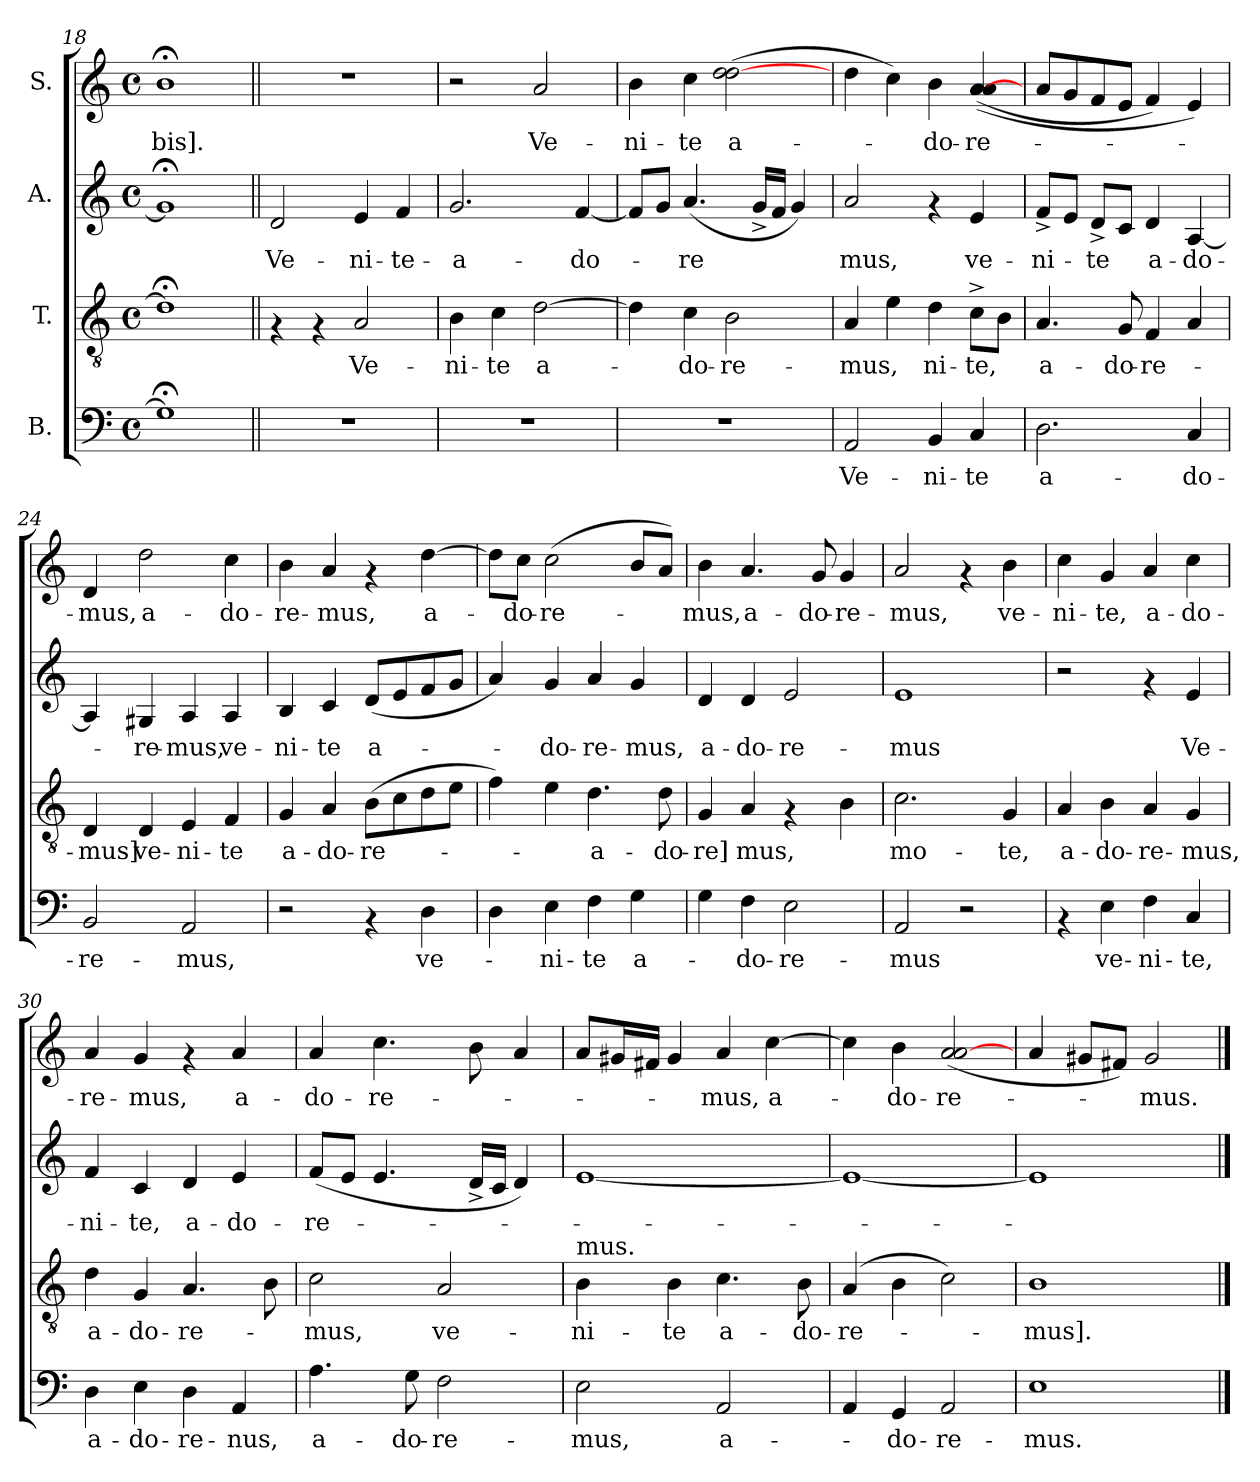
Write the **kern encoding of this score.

**kern	**text	**kern	**text	**kern	**text	**kern	**text
*part4	*part4	*part3	*part3	*part2	*part2	*part1	*part1
*staff4	*staff4	*staff3	*staff3	*staff2	*staff2	*staff1	*staff1
*I"B.	*	*I"T.	*	*I"A.	*	*I"S.	*
*clefF4	*	*clefGv2	*	*clefG2	*	*clefG2	*
*k[]	*	*k[]	*	*k[]	*	*k[]	*
*C:	*	*C:	*	*C:	*	*C:	*
*M4/4	*	*M4/4	*	*M4/4	*	*M4/4	*
*met(c)	*	*met(c)	*	*met(c)	*	*met(c)	*
=18	=18	=18	=18	=18	=18	=18	=18
!	!	!	!	!	!	!	!LO:LY:b
1G;]	.	1d;]	.	1g;<]	.	1b;	-bis].
!!LO:PB:g=z
=19||	=19||	=19||	=19||	=19||	=19||	=19||	=19||
!	!	!	!	!	!LO:LY:b	!	!
1r	.	4rF	.	2d/	Ve-	1r	.
.	.	4rF	.	.	.	.	.
!	!	!	!LO:LY:b	!	!LO:LY:b	!	!
.	.	2A/	Ve-	4e/	-ni-	.	.
!	!	!	!	!	!LO:LY:b	!	!
.	.	.	.	4f/	-te-	.	.
=20	=20	=20	=20	=20	=20	=20	=20
!	!	!	!LO:LY:b	!	!LO:LY:b	!	!
1r	.	4B\	-ni-	2.g/	-a-	2r	.
!	!	!	!LO:LY:b	!	!	!	!
.	.	4c\	-te	.	.	.	.
!	!	!	!LO:LY:b	!	!	!	!LO:LY:b
.	.	[>2d\	a-	.	.	2a/	Ve-
!	!	!	!	!	!LO:LY:b	!	!
.	.	.	.	[>4f/	-do-	.	.
=21	=21	=21	=21	=21	=21	=21	=21
!	!	!	!	!	!	!	!LO:LY:b
1r	.	4d\]	.	8f/L]	.	4b\	-ni-
.	.	.	.	8g/J	.	.	.
!	!	!	!LO:LY:b	!	!LO:LY:b	!	!LO:LY:b
.	.	4c\	-do-	(>4.a/	-re	4cc\	-te
!	!	!	!LO:LY:b	!	!	!	!LO:LY:b
.	.	2B\	-re-	.	.	(>2dd\ [>2dd\	a-
.	.	.	.	16g^</LL	.	.	.
.	.	.	.	16f/JJ	.	.	.
.	.	.	.	4g/)	.	.	.
=22	=22	=22	=22	=22	=22	=22	=22
!	!LO:LY:b	!	!LO:LY:b	!	!LO:LY:b	!	!
2AA/	Ve-	4A/	-mus,	2a/	mus,	4dd\	.
.	.	4e\	.	.	.	4cc\)	.
!	!LO:LY:b	!	!LO:LY:b	!	!	!	!LO:LY:b
4BB/	-ni-	4d\	ni-	4rf	.	4b\	-do-
!	!LO:LY:b	!	!LO:LY:b	!	!LO:LY:b	!	!LO:LY:b
4C/	-te	8c^>\L	-te,	4e/	ve-	(>(>4a/ 4a/ [>4a/	-re-
.	.	8B\J	.	.	.	.	.
=23	=23	=23	=23	=23	=23	=23	=23
!	!LO:LY:b	!	!LO:LY:b	!	!LO:LY:b	!	!
2.D\	a-	4.A/	a-	8f^</L	-ni-	8a/L	.
.	.	.	.	8e/J	.	8g/	.
!	!	!	!	!	!LO:LY:b	!	!
.	.	.	.	8d^</L	-te	8f/	.
!	!	!	!LO:LY:b	!	!	!	!
.	.	8G/	-do-	8c/J	.	8e/J	.
!	!	!	!LO:LY:b	!	!LO:LY:b	!	!
.	.	4F/	-re-	4d/	a-	4f/)	.
!	!LO:LY:b	!	!	!	!LO:LY:b	!	!
4C/	-do-	4A/	.	[>4A/	-do-	4e/)	.
!!LO:PB:g=z
=24	=24	=24	=24	=24	=24	=24	=24
!	!LO:LY:b	!	!LO:LY:b	!	!	!	!LO:LY:b
2BB/	-re-	4D/	-mus]	4A/]	.	4d/	-mus,
!	!	!	!LO:LY:b	!	!LO:LY:b	!	!LO:LY:b
.	.	4D/	ve-	4G#X/	-re-	2dd\	a-
!	!LO:LY:b	!	!LO:LY:b	!	!LO:LY:b	!	!
2AA/	-mus,	4E/	-ni-	4A/	-mus,	.	.
!	!	!	!LO:LY:b	!	!LO:LY:b	!	!LO:LY:b
.	.	4F/	-te	4A/	ve-	4cc\	-do-
=25	=25	=25	=25	=25	=25	=25	=25
!	!	!	!LO:LY:b	!	!LO:LY:b	!	!LO:LY:b
2r	.	4G/	a-	4B/	-ni-	4b\	-re-
!	!	!	!LO:LY:b	!	!LO:LY:b	!	!LO:LY:b
.	.	4A/	-do-	4c/	-te	4a/	-mus,
!	!	!	!LO:LY:b	!	!LO:LY:b	!	!
4rAA	.	(>8B\L	-re-	(<8d/L	a-	4rf	.
.	.	8c\	.	8e/	.	.	.
!	!LO:LY:b	!	!	!	!	!	!LO:LY:b
4D\	ve-	8d\	.	8f/	.	[>4dd\	a-
.	.	8e\J	.	8g/J	.	.	.
=26	=26	=26	=26	=26	=26	=26	=26
4D\	.	4f\)	.	4a/)	.	8dd\L]	.
!	!	!	!	!	!	!	!LO:LY:b
.	.	.	.	.	.	8cc\J	-do-
!	!LO:LY:b	!	!	!	!LO:LY:b	!	!LO:LY:b
4E\	-ni-	4e\	.	4g/	-do-	(>2cc\	-re-
!	!LO:LY:b	!	!LO:LY:b	!	!LO:LY:b	!	!
4F\	-te	4.d\	-a-	4a/	-re-	.	.
!	!LO:LY:b	!	!	!	!LO:LY:b	!	!
4G\	a-	.	.	4g/	-mus,	8b/L	.
!	!	!	!LO:LY:b	!	!	!	!
.	.	8d\	-do-	.	.	8a/J)	.
=27	=27	=27	=27	=27	=27	=27	=27
!	!	!	!LO:LY:b	!	!LO:LY:b	!	!LO:LY:b
4G\	.	4G/	-re]	4d/	a-	4b\	-mus,
!	!LO:LY:b	!	!LO:LY:b	!	!LO:LY:b	!	!LO:LY:b
4F\	-do-	4A/	mus,	4d/	-do-	4.a/	a-
!	!LO:LY:b	!	!	!	!LO:LY:b	!	!
2E\	-re-	4rF	.	2e/	-re-	.	.
!	!	!	!	!	!	!	!LO:LY:b
.	.	.	.	.	.	8g/	-do-
!	!	!	!	!	!	!	!LO:LY:b
.	.	4B\	.	.	.	4g/	-re-
!!LO:LB:g=z
=28	=28	=28	=28	=28	=28	=28	=28
!	!LO:LY:b	!	!LO:LY:b	!	!LO:LY:b	!	!LO:LY:b
2AA/	-mus	2.c\	mo-	1e	-mus	2a/	-mus,
2r	.	.	.	.	.	4rf	.
!	!	!	!LO:LY:b	!	!	!	!LO:LY:b
.	.	4G/	-te,	.	.	4b\	ve-
=29	=29	=29	=29	=29	=29	=29	=29
!	!	!	!LO:LY:b	!	!	!	!LO:LY:b
4rAA	.	4A/	a-	2r	.	4cc\	-ni-
!	!LO:LY:b	!	!LO:LY:b	!	!	!	!LO:LY:b
4E\	ve-	4B\	-do-	.	.	4g/	-te,
!	!LO:LY:b	!	!LO:LY:b	!	!	!	!LO:LY:b
4F\	-ni-	4A/	-re-	4rf	.	4a/	a-
!	!LO:LY:b	!	!LO:LY:b	!	!LO:LY:b	!	!LO:LY:b
4C/	-te,	4G/	-mus,	4e/	Ve-	4cc\	-do-
=30	=30	=30	=30	=30	=30	=30	=30
!	!LO:LY:b	!	!LO:LY:b	!	!LO:LY:b	!	!LO:LY:b
4D\	a-	4d\	a-	4f/	-ni-	4a/	-re-
!	!LO:LY:b	!	!LO:LY:b	!	!LO:LY:b	!	!LO:LY:b
4E\	-do-	4G/	-do-	4c/	-te,	4g/	-mus,
!	!LO:LY:b	!	!LO:LY:b	!	!LO:LY:b	!	!
4D\	-re-	4.A/	-re-	4d/	a-	4rf	.
!	!LO:LY:b	!	!	!	!LO:LY:b	!	!LO:LY:b
4AA/	-nus,	.	.	4e/	-do-	4a/	a-
.	.	8B\	.	.	.	.	.
=31	=31	=31	=31	=31	=31	=31	=31
!	!LO:LY:b	!	!LO:LY:b	!	!LO:LY:b	!	!LO:LY:b
4.A\	a-	2c\	-mus,	(>8f/L	-re-	4a/	-do-
.	.	.	.	8e/J	.	.	.
!	!	!	!	!	!	!	!LO:LY:b
.	.	.	.	4.e/	.	4.cc\	-re-
!	!LO:LY:b	!	!	!	!	!	!
8G\	-do-	.	.	.	.	.	.
!	!LO:LY:b	!	!LO:LY:b	!	!	!	!
2F\	-re-	2A/	ve-	.	.	.	.
.	.	.	.	16d^</LL	.	8b\	.
.	.	.	.	16c/JJ	.	.	.
.	.	.	.	4d/)	.	4a/	.
!!LO:PB:g=z
=32	=32	=32	=32	=32	=32	=32	=32
!	!	!LO:TX:a:t=mus.	!	!	!	!	!
!	!LO:LY:b	!	!LO:LY:b	!	!	!	!
2E\	-mus,	4B\	-ni-	[>1e	.	8a/L	.
.	.	.	.	.	.	16g#X/L	.
.	.	.	.	.	.	16f#X/JJ	.
!	!	!	!LO:LY:b	!	!	!	!
.	.	4B\	-te	.	.	4g#/	.
!	!LO:LY:b	!	!LO:LY:b	!	!	!	!LO:LY:b
2AA/	a-	4.c\	a-	.	.	4a/	-mus,
!	!	!	!	!	!	!	!LO:LY:b
.	.	.	.	.	.	[>4cc\	a-
!	!	!	!LO:LY:b	!	!	!	!
.	.	8B\	-do-	.	.	.	.
=33	=33	=33	=33	=33	=33	=33	=33
!	!	!	!LO:LY:b	!	!	!	!
4AA/	.	(>4A/	-re-	1e_	.	4cc\]	.
!	!LO:LY:b	!	!	!	!	!	!LO:LY:b
4GG/	-do-	4B\	.	.	.	4b\	-do-
!	!LO:LY:b	!	!	!	!	!	!LO:LY:b
2AA/	-re-	2c\)	.	.	.	(>2a/ [>2a/	-re-
=34	=34	=34	=34	=34	=34	=34	=34
!	!LO:LY:b	!	!LO:LY:b	!	!	!	!
1E	-mus.	1B	-mus].	1e]	.	4a/	.
.	.	.	.	.	.	8g#X/L	.
.	.	.	.	.	.	8f#X/J)	.
!	!	!	!	!	!	!	!LO:LY:b
.	.	.	.	.	.	2g#/	-mus.
==	==	==	==	==	==	==	==
*-	*-	*-	*-	*-	*-	*-	*-
